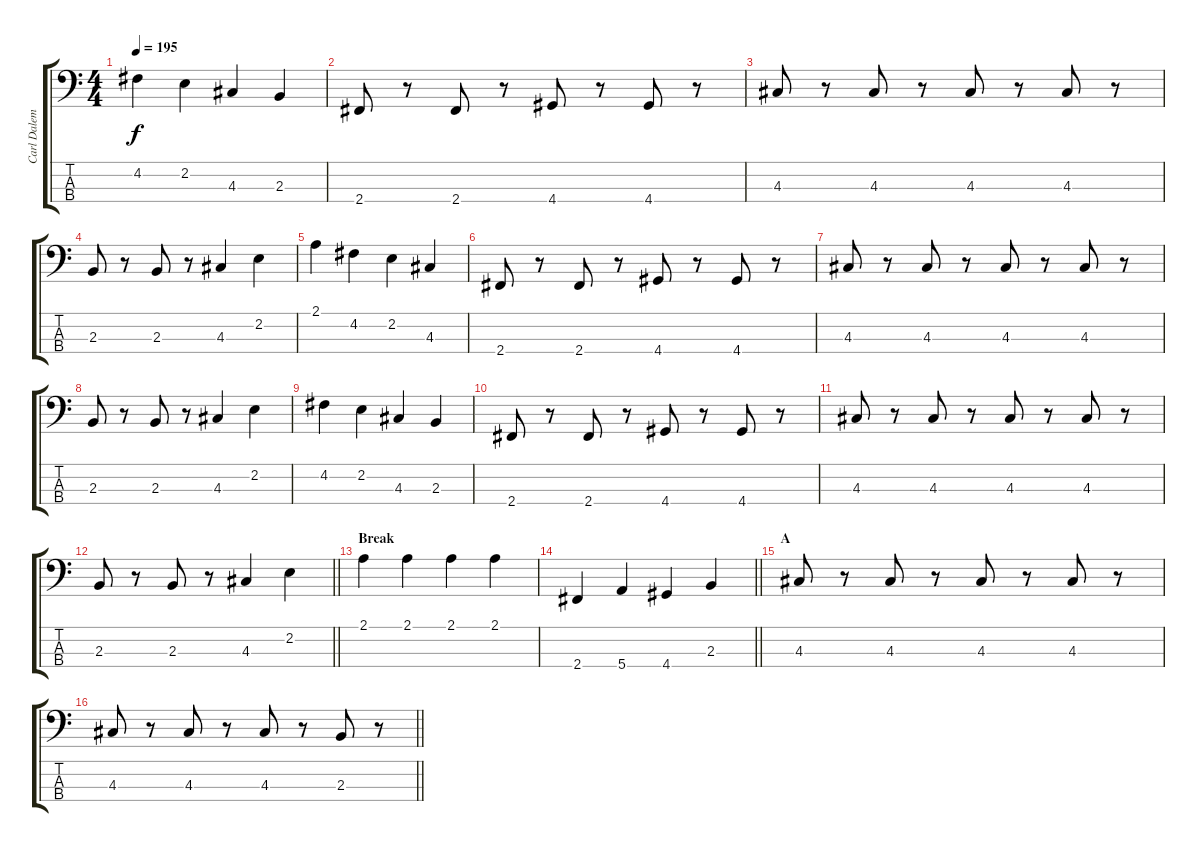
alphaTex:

\track ("Carl Dalemo (bass)" "Carl Dalem") {instrument electricbasspick}
\staff {score tabs}
\tuning (G2 D2 A1 E1) {hide}
\ts (4 4)
\tempo 195
\clef f4
\ks c
4.2.4{dy f} 2.2.4 4.3.4 2.3.4 |
2.4.8 r.8 2.4.8 r.8 4.4.8 r.8 4.4.8 r.8 |
4.3.8 r.8 4.3.8 r.8 4.3.8 r.8 4.3.8 r.8 |
2.3.8 r.8 2.3.8 r.8 4.3.4 2.2.4 |
2.1.4 4.2.4 2.2.4 4.3.4 |
2.4.8 r.8 2.4.8 r.8 4.4.8 r.8 4.4.8 r.8 |
4.3.8 r.8 4.3.8 r.8 4.3.8 r.8 4.3.8 r.8 |
2.3.8 r.8 2.3.8 r.8 4.3.4 2.2.4 |
4.2.4 2.2.4 4.3.4 2.3.4 |
2.4.8 r.8 2.4.8 r.8 4.4.8 r.8 4.4.8 r.8 |
4.3.8 r.8 4.3.8 r.8 4.3.8 r.8 4.3.8 r.8 |
\barLineRight lightlight
2.3.8 r.8 2.3.8 r.8 4.3.4 2.2.4 |
\section ("" "Break")
2.1.4 2.1.4 2.1.4 2.1.4 |
\barLineRight lightlight
2.4.4 5.4.4 4.4.4 2.3.4 |
\section ("" "A")
4.3.8 r.8 4.3.8 r.8 4.3.8 r.8 4.3.8 r.8 |
\barLineRight lightlight
4.3.8 r.8 4.3.8 r.8 4.3.8 r.8 2.3.8 r.8
